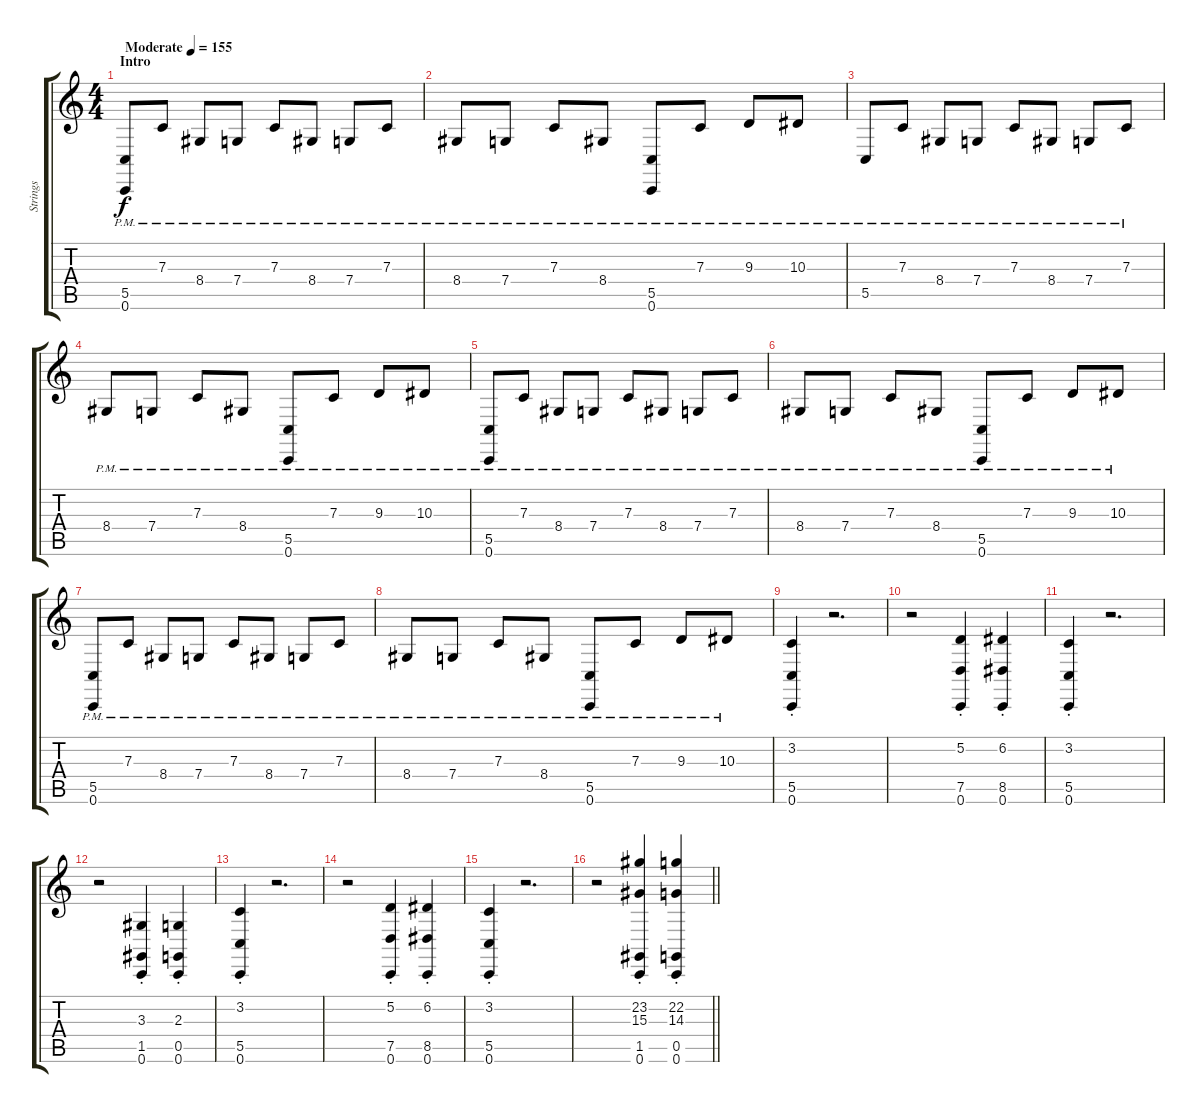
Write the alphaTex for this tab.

\track ("Strings" "Strings") {instrument stringensemble1}
\staff {score tabs}
\tuning (D4 A3 F3 C3 G2 C2) {hide}
\ts (4 4)
\section ("" "Intro")
\tempo (155 "Moderate")
\clef g2
\ks c
(5.5{pm} 0.6).8{dy f instrument stringensemble1} 7.3{pm}.8 8.4{pm}.8 7.4{pm}.8 7.3{pm}.8 8.4{pm}.8 7.4{pm}.8 7.3{pm}.8 |
8.4{pm}.8 7.4{pm}.8 7.3{pm}.8 8.4{pm}.8 (5.5{pm} 0.6).8 7.3{pm}.8 9.3{pm}.8 10.3{pm}.8 |
5.5{pm}.8 7.3{pm}.8 8.4{pm}.8 7.4{pm}.8 7.3{pm}.8 8.4{pm}.8 7.4{pm}.8 7.3{pm}.8 |
8.4{pm}.8 7.4{pm}.8 7.3{pm}.8 8.4{pm}.8 (5.5{pm} 0.6).8 7.3{pm}.8 9.3{pm}.8 10.3{pm}.8 |
(5.5{pm} 0.6).8 7.3{pm}.8 8.4{pm}.8 7.4{pm}.8 7.3{pm}.8 8.4{pm}.8 7.4{pm}.8 7.3{pm}.8 |
8.4{pm}.8 7.4{pm}.8 7.3{pm}.8 8.4{pm}.8 (5.5{pm} 0.6).8 7.3{pm}.8 9.3{pm}.8 10.3{pm}.8 |
(5.5{pm} 0.6).8 7.3{pm}.8 8.4{pm}.8 7.4{pm}.8 7.3{pm}.8 8.4{pm}.8 7.4{pm}.8 7.3{pm}.8 |
8.4{pm}.8 7.4{pm}.8 7.3{pm}.8 8.4{pm}.8 (5.5{pm} 0.6).8 7.3{pm}.8 9.3{pm}.8 10.3{pm}.8 |
(3.2{st} 5.5{st} 0.6{st}).4 r.2{d} |
r.2 (5.2{st} 7.5{st} 0.6{st}).4 (6.2{st} 8.5{st} 0.6{st}).4 |
(3.2{st} 5.5{st} 0.6{st}).4 r.2{d} |
r.2 (3.3{st} 1.5{st} 0.6{st}).4 (2.3{st} 0.5{st} 0.6{st}).4 |
(3.2{st} 5.5{st} 0.6{st}).4 r.2{d} |
r.2 (5.2{st} 7.5{st} 0.6{st}).4 (6.2{st} 8.5{st} 0.6{st}).4 |
(3.2{st} 5.5{st} 0.6{st}).4 r.2{d} |
\barLineRight lightlight
r.2 (23.2{st} 15.3{st} 1.5{st} 0.6{st}).4 (22.2{st} 14.3{st} 0.5{st} 0.6{st}).4
